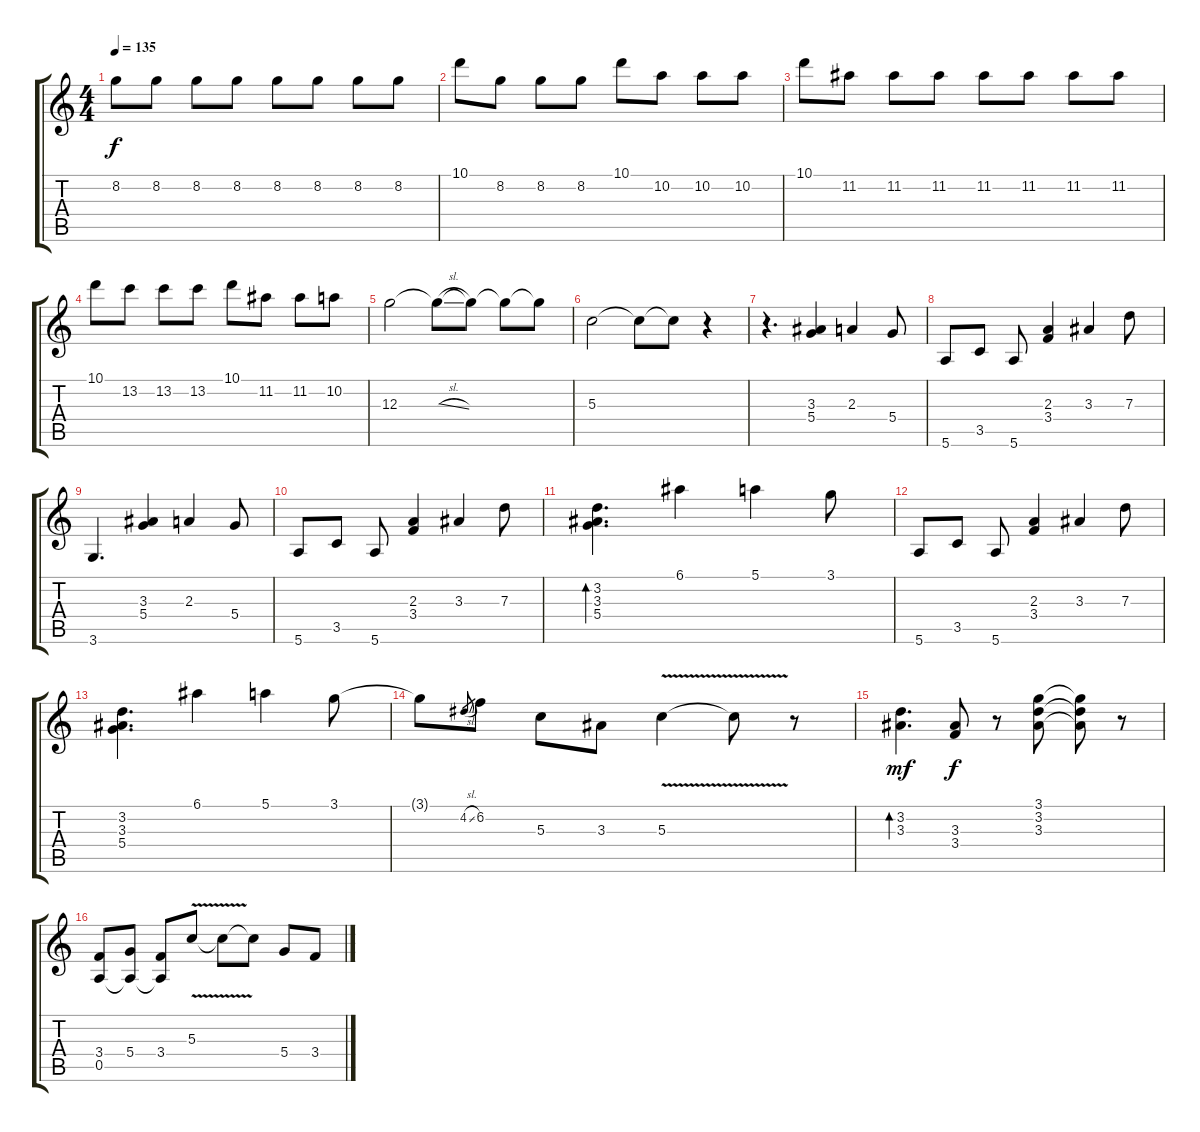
\track (" " " ") {instrument distortionguitar}
\staff {score tabs}
\tuning (E4 B3 G3 D3 A2 E2) {hide}
\ts (4 4)
\tempo 135
\clef g2
\ks c
8.2.8{dy f} 8.2.8 8.2.8 8.2.8 8.2.8 8.2.8 8.2.8 8.2.8 |
10.1.8 8.2.8 8.2.8 8.2.8 10.1.8 10.2.8 10.2.8 10.2.8 |
10.1.8 11.2.8 11.2.8 11.2.8 11.2.8 11.2.8 11.2.8 11.2.8 |
10.1.8 13.2.8 13.2.8 13.2.8 10.1.8 11.2.8 11.2.8 10.2.8 |
12.3.2 12.3{sl t}.8 12.3{t}.8 12.3{t}.8 12.3{t}.8 |
5.3.2 5.3{t}.8 5.3{t}.8 r.4 |
r.4{d} (3.3 5.4).4 2.3.4 5.4.8 |
5.6.8 3.5.8 5.6.8 (2.3 3.4).4 3.3.4 7.3.8 |
3.6.4{d} (3.3 5.4).4 2.3.4 5.4.8 |
5.6.8 3.5.8 5.6.8 (2.3 3.4).4 3.3.4 7.3.8 |
(3.2 3.3 5.4).4{d bd 240} 6.1.4 5.1.4 3.1.8 |
5.6.8 3.5.8 5.6.8 (2.3 3.4).4 3.3.4 7.3.8 |
(3.2 3.3 5.4).4{d} 6.1.4 5.1.4 3.1.8 |
3.1{t}.8 4.2{sl}.8{gr} 6.2.8 5.3.8 3.3.8 5.3{v}.4 5.3{t}.8 r.8 |
(3.2 3.3).4{d bd 240 dy mf} (3.3 3.4).8{dy f} r.8 (3.1 3.2 3.3).8 (3.1{t} 3.2{t} 3.3{t}).8 r.8 |
(3.4 0.5).8 (5.4 0.5{t}).8 (3.4 0.5{t}).8 5.3{v}.8 5.3{t}.8 5.3{t}.8 5.4.8 3.4.8
